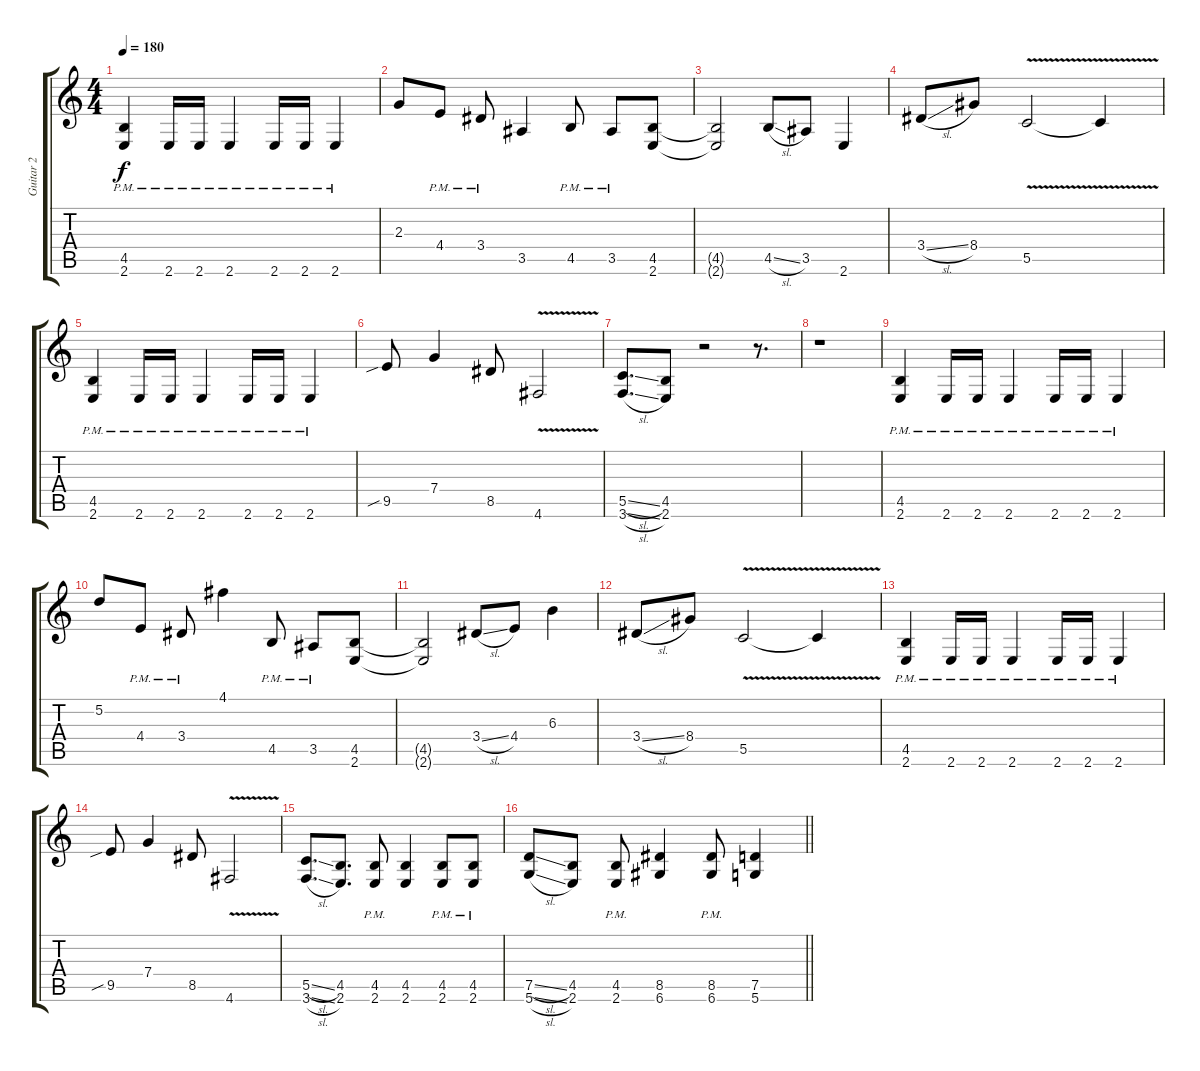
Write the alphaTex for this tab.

\track ("Guitar 2" "Guitar 2") {instrument overdrivenguitar}
\staff {score tabs}
\tuning (D4 A3 F3 C3 G2 D2) {hide}
\ts (4 4)
\tempo 180
\clef g2
\ks c
(4.5{pm} 2.6{pm}).4{dy f} 2.6{pm}.16 2.6{pm}.16 2.6{pm}.4 2.6{pm}.16 2.6{pm}.16 2.6{pm}.4 |
2.3.8 4.4{pm}.8 3.4{pm}.8 3.5.4 4.5{pm}.8 3.5{pm}.8 (4.5 2.6).8 |
(4.5{t} 2.6{t}).2 4.5{sl}.8 3.5.8 2.6.4 |
3.4{sl}.8 8.4.8 5.5{v}.2 5.5{v t}.4 |
(4.5{pm} 2.6{pm}).4 2.6{pm}.16 2.6{pm}.16 2.6{pm}.4 2.6{pm}.16 2.6{pm}.16 2.6{pm}.4 |
9.5{sib}.8 7.4.4 8.5.8 4.6{v}.2 |
(5.5{sl} 3.6{sl}).8{d} (4.5 2.6).8 r.2 r.8{d} |
r.1 |
(4.5{pm} 2.6{pm}).4 2.6{pm}.16 2.6{pm}.16 2.6{pm}.4 2.6{pm}.16 2.6{pm}.16 2.6{pm}.4 |
5.2.8 4.4{pm}.8 3.4{pm}.8 4.1.4 4.5{pm}.8 3.5{pm}.8 (4.5 2.6).8 |
(4.5{t} 2.6{t}).2 3.4{sl}.8 4.4.8 6.3.4 |
3.4{sl}.8 8.4.8 5.5{v}.2 5.5{v t}.4 |
(4.5{pm} 2.6{pm}).4 2.6{pm}.16 2.6{pm}.16 2.6{pm}.4 2.6{pm}.16 2.6{pm}.16 2.6{pm}.4 |
9.5{sib}.8 7.4.4 8.5.8 4.6{v}.2 |
(5.5{sl} 3.6{sl}).8{d} (4.5 2.6).8{d} (4.5{pm} 2.6{pm}).8 (4.5 2.6).4 (4.5{pm} 2.6{pm}).8 (4.5{pm} 2.6{pm}).8 |
\barLineRight lightlight
(7.5{sl} 5.6{sl}).8 (4.5 2.6).8 (4.5{pm} 2.6{pm}).8 (8.5 6.6).4 (8.5{pm} 6.6{pm}).8 (7.5 5.6).4
